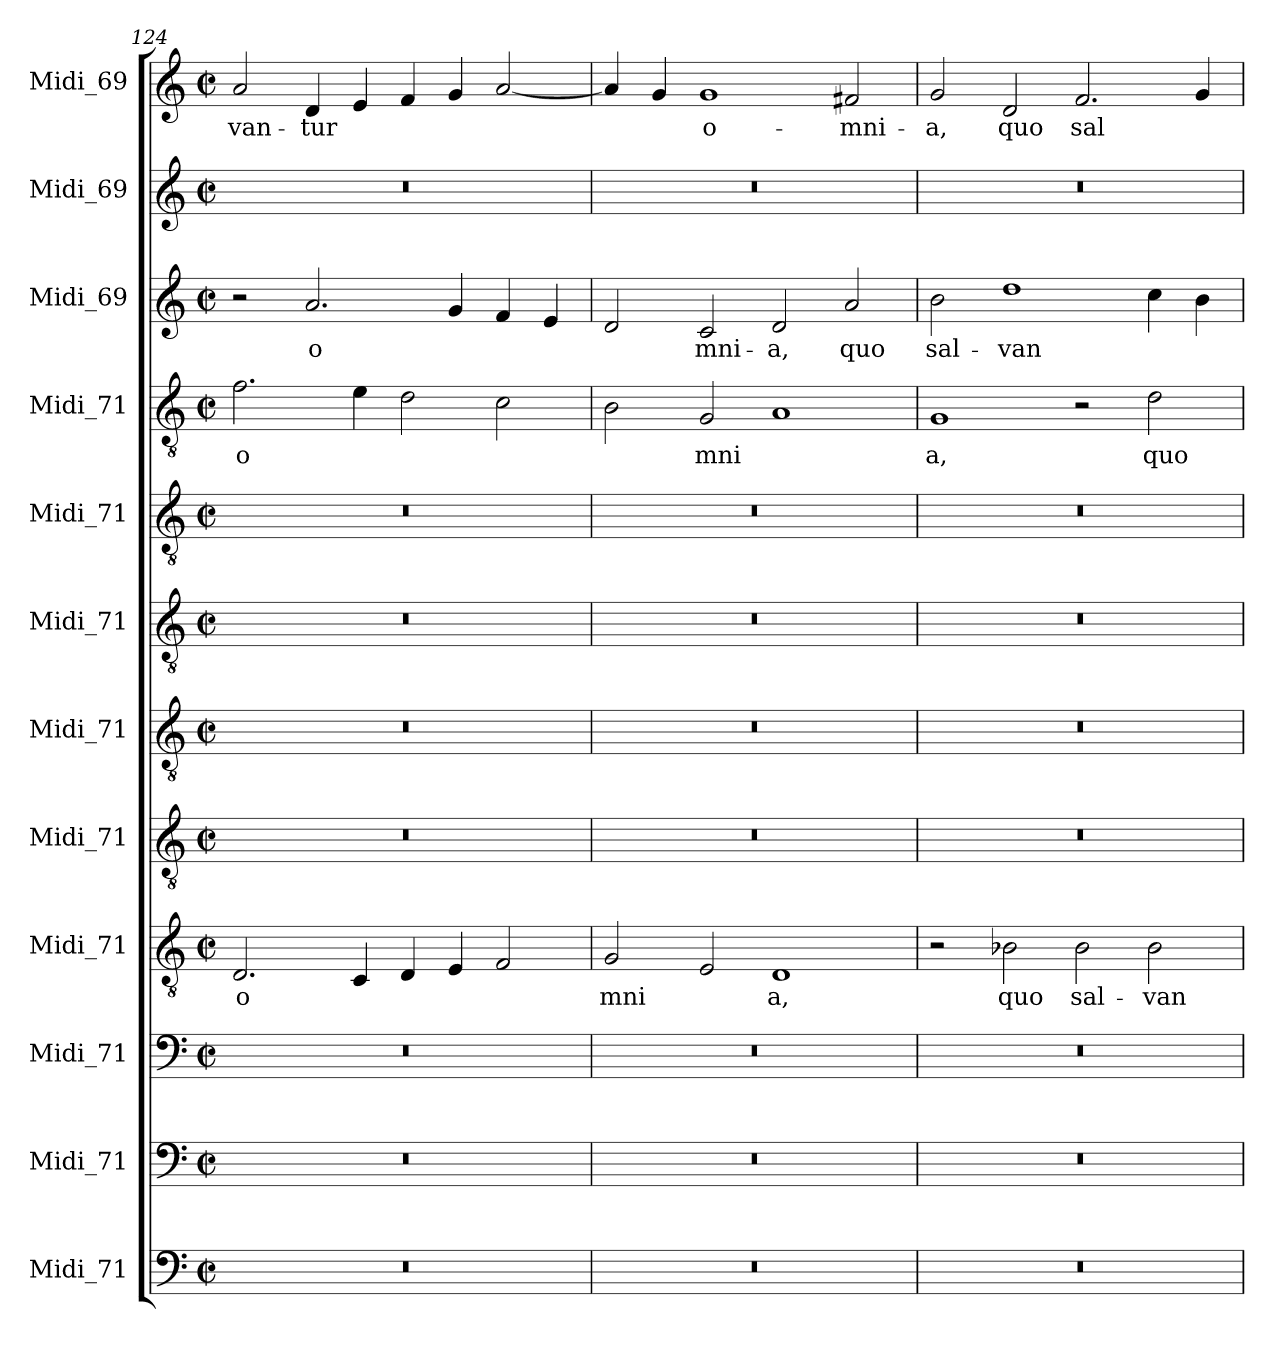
**kern	**kern	**kern	**kern	**text	**kern	**kern	**kern	**kern	**kern	**text	**kern	**text	**kern	**kern	**text
*part12	*part11	*part10	*part9	*part9	*part8	*part7	*part6	*part5	*part4	*part4	*part3	*part3	*part2	*part1	*part1
*staff12	*staff11	*staff10	*staff9	*staff9	*staff8	*staff7	*staff6	*staff5	*staff4	*staff4	*staff3	*staff3	*staff2	*staff1	*staff1
*I"Midi_71	*I"Midi_71	*I"Midi_71	*I"Midi_71	*	*I"Midi_71	*I"Midi_71	*I"Midi_71	*I"Midi_71	*I"Midi_71	*	*I"Midi_69	*	*I"Midi_69	*I"Midi_69	*
*clefF4	*clefF4	*clefF4	*clefGv2	*	*clefGv2	*clefGv2	*clefGv2	*clefGv2	*clefGv2	*	*clefG2	*	*clefG2	*clefG2	*
*k[]	*k[]	*k[]	*k[]	*	*k[]	*k[]	*k[]	*k[]	*k[]	*	*k[]	*	*k[]	*k[]	*
*C:	*C:	*C:	*C:	*	*C:	*C:	*C:	*C:	*C:	*	*C:	*	*C:	*C:	*
*M4/2	*M4/2	*M4/2	*M4/2	*	*M4/2	*M4/2	*M4/2	*M4/2	*M4/2	*	*M4/2	*	*M4/2	*M4/2	*
*met(c|)	*met(c|)	*met(c|)	*met(c|)	*	*met(c|)	*met(c|)	*met(c|)	*met(c|)	*met(c|)	*	*met(c|)	*	*met(c|)	*met(c|)	*
=124	=124	=124	=124	=124	=124	=124	=124	=124	=124	=124	=124	=124	=124	=124	=124
!	!	!	!	!LO:LY:b	!	!	!	!	!	!LO:LY:b	!	!	!	!	!LO:LY:b
0r	0r	0r	2.D	o	0r	0r	0r	0r	2.f	o	2r	.	0r	2a	van-
!	!	!	!	!	!	!	!	!	!	!	!	!LO:LY:b	!	!	!LO:LY:b
.	.	.	.	.	.	.	.	.	.	.	2.a	o	.	4d	-tur
.	.	.	4C	.	.	.	.	.	4e	.	.	.	.	4e	.
.	.	.	4D	.	.	.	.	.	2d	.	.	.	.	4f	.
.	.	.	4E	.	.	.	.	.	.	.	4g	.	.	4g	.
.	.	.	2F	.	.	.	.	.	2c	.	4f	.	.	[2a	.
.	.	.	.	.	.	.	.	.	.	.	4e	.	.	.	.
=125	=125	=125	=125	=125	=125	=125	=125	=125	=125	=125	=125	=125	=125	=125	=125
!	!	!	!	!LO:LY:b	!	!	!	!	!	!	!	!	!	!	!
0r	0r	0r	2G	mni	0r	0r	0r	0r	2B	.	2d	.	0r	4a]	.
.	.	.	.	.	.	.	.	.	.	.	.	.	.	4g	.
!	!	!	!	!	!	!	!	!	!	!LO:LY:b	!	!LO:LY:b	!	!	!LO:LY:b
.	.	.	2E	.	.	.	.	.	2G	mni	2c	mni-	.	1g	o-
!	!	!	!	!LO:LY:b	!	!	!	!	!	!	!	!LO:LY:b	!	!	!
.	.	.	1D	a,	.	.	.	.	1A	.	2d	-a,	.	.	.
!	!	!	!	!	!	!	!	!	!	!	!	!LO:LY:b	!	!	!LO:LY:b
.	.	.	.	.	.	.	.	.	.	.	2a	quo	.	2f#	-mni-
=126	=126	=126	=126	=126	=126	=126	=126	=126	=126	=126	=126	=126	=126	=126	=126
!	!	!	!	!	!	!	!	!	!	!LO:LY:b	!	!LO:LY:b	!	!	!LO:LY:b
0r	0r	0r	2r	.	0r	0r	0r	0r	1G	a,	2b	sal-	0r	2g	-a,
!	!	!	!	!LO:LY:b	!	!	!	!	!	!	!	!LO:LY:b	!	!	!LO:LY:b
.	.	.	2B-X	quo	.	.	.	.	.	.	1dd	-van	.	2d	quo
!	!	!	!	!LO:LY:b	!	!	!	!	!	!	!	!	!	!	!LO:LY:b
.	.	.	2B-	sal-	.	.	.	.	2r	.	.	.	.	2.f	sal
!	!	!	!	!LO:LY:b	!	!	!	!	!	!LO:LY:b	!	!	!	!	!
.	.	.	2B-	-van-	.	.	.	.	2d	quo	4cc	.	.	.	.
.	.	.	.	.	.	.	.	.	.	.	4b	.	.	4g	.
=	=	=	=	=	=	=	=	=	=	=	=	=	=	=	=
*-	*-	*-	*-	*-	*-	*-	*-	*-	*-	*-	*-	*-	*-	*-	*-
